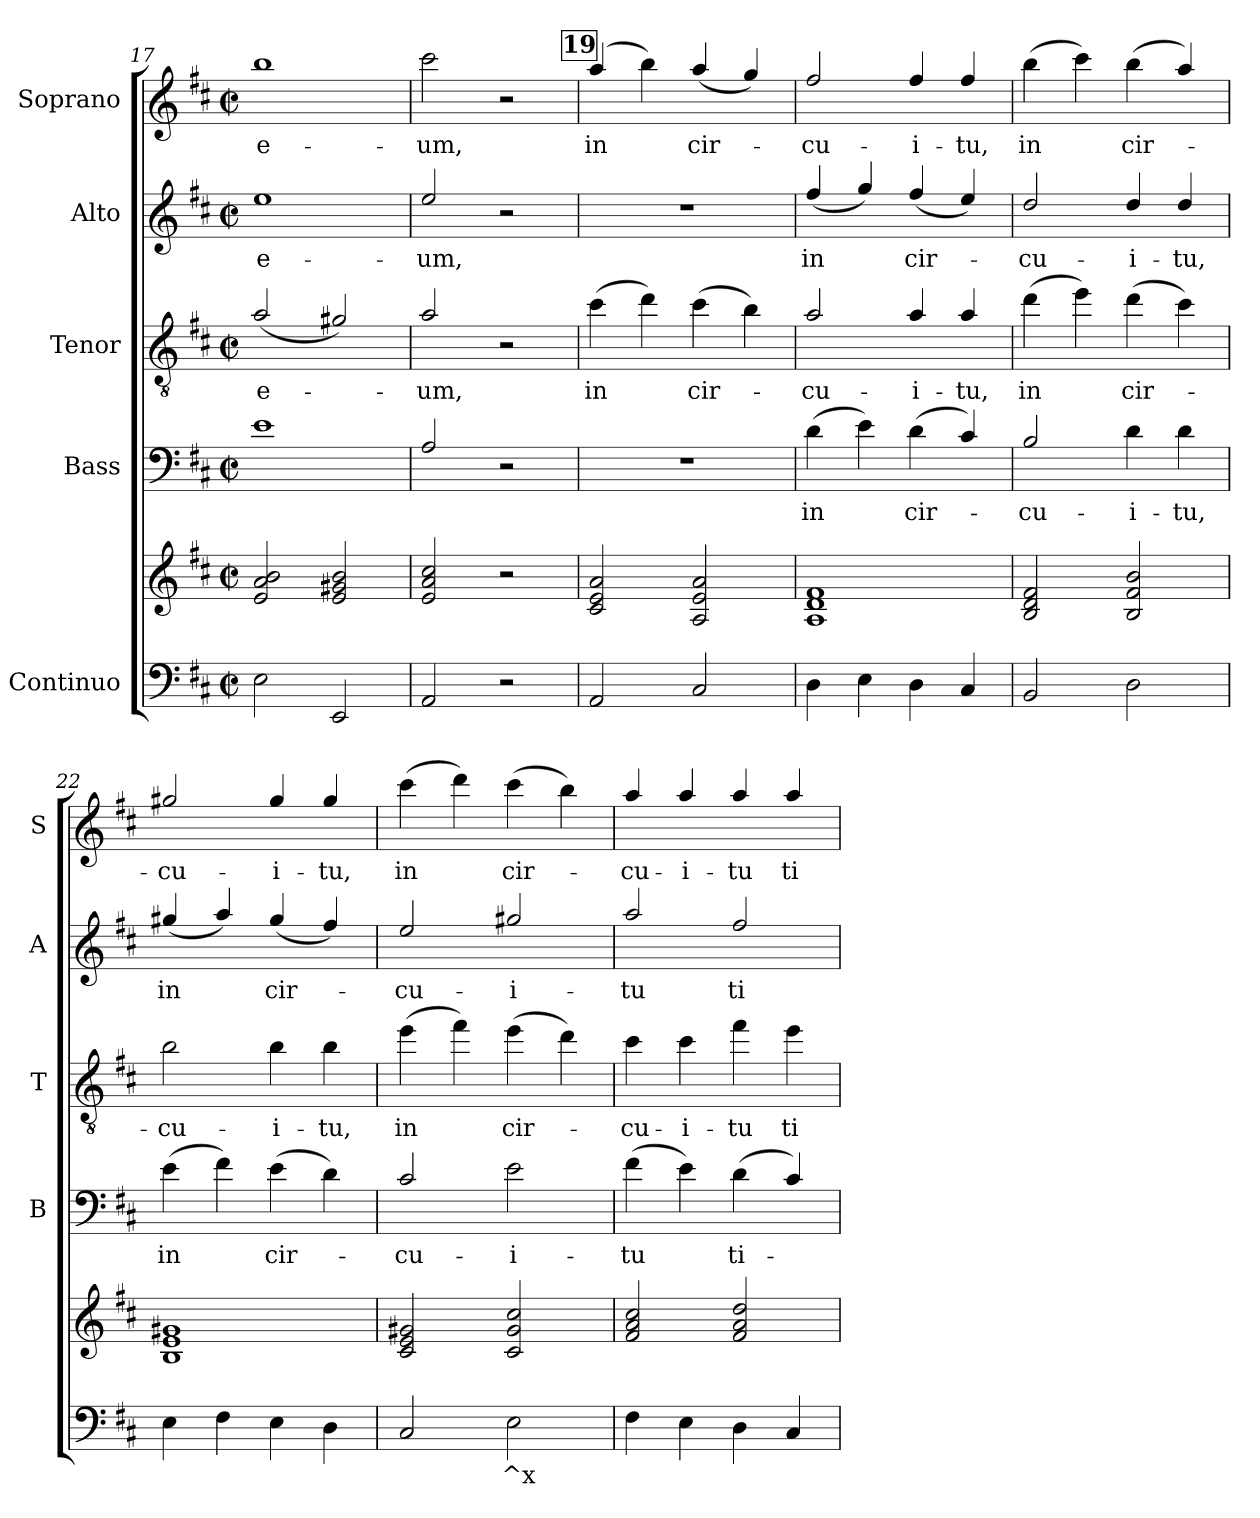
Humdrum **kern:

**kern	**text	**kern	**kern	**text	**kern	**text	**kern	**text	**kern	**text
*part5	*part5	*part5	*part4	*part4	*part3	*part3	*part2	*part2	*part1	*part1
*staff6	*staff6	*staff5	*staff4	*staff4	*staff3	*staff3	*staff2	*staff2	*staff1	*staff1
*I"Continuo	*	*	*I"Bass	*	*I"Tenor	*	*I"Alto	*	*I"Soprano	*
*	*	*	*I'B	*	*I'T	*	*I'A	*	*I'S	*
*clefF4	*	*clefG2	*clefF4	*	*clefGv2	*	*clefG2	*	*clefG2	*
*	*	*	*ITrd7c12	*	*ITrd7c12	*	*ITrd7c12	*	*ITrd7c12	*
*k[f#c#]	*	*k[f#c#]	*k[f#c#]	*	*k[f#c#]	*	*k[f#c#]	*	*k[f#c#]	*
*D:	*	*D:	*D:	*	*D:	*	*D:	*	*D:	*
*M2/2	*	*M2/2	*M2/2	*	*M2/2	*	*M2/2	*	*M2/2	*
*met(c|)	*	*met(c|)	*met(c|)	*	*met(c|)	*	*met(c|)	*	*met(c|)	*
=17	=17	=17	=17	=17	=17	=17	=17	=17	=17	=17
!	!	!	!	!	!	!LO:LY:b	!	!	!	!
!	!	!	!	!	!	!	!	!LO:LY:b	!	!
!	!	!	!	!	!	!	!	!	!	!LO:LY:b
2E\	.	2e!/ 2a!/ 2b!/	1E	.	(<2A/	e-	1e	e-	1b	e-
2EE/	.	2e!/ 2g#X!/ 2b!/	.	.	2G#X/)	.	.	.	.	.
=18	=18	=18	=18	=18	=18	=18	=18	=18	=18	=18
!	!	!	!	!	!	!LO:LY:b	!	!	!	!
!	!	!	!	!	!	!	!	!LO:LY:b	!	!
!	!	!	!	!	!	!	!	!	!	!LO:LY:b
2AA/	.	2e!/ 2a!/ 2cc#!/	2AA/	.	2A/	-um,	2e/	-um,	2cc#\	-um,
2r	.	2r	2r	.	2r	.	2r	.	2r	.
!!LO:PB:g=z
!!LO:REH:place=s1:a:B:fs=8.3:t=19
=19	=19	=19	=19	=19	=19	=19	=19	=19	=19	=19
!	!	!	!	!	!	!LO:LY:b	!	!	!	!
!	!	!	!	!	!	!	!	!	!	!LO:LY:b
2AA/	.	2c#!/ 2e!/ 2a!/	1r	.	(>4c#\	in	1r	.	(4a/	in
.	.	.	.	.	4d\)	.	.	.	4b\)	.
!	!	!	!	!	!	!LO:LY:b	!	!	!	!
!	!	!	!	!	!	!	!	!	!	!LO:LY:b
2C#/	.	2A!/ 2e!/ 2a!/	.	.	(>4c#\	cir-	.	.	(<4a/	cir-
.	.	.	.	.	4B\)	.	.	.	4g/)	.
=20	=20	=20	=20	=20	=20	=20	=20	=20	=20	=20
!	!	!	!	!LO:LY:b	!	!	!	!	!	!
!	!	!	!	!	!	!LO:LY:b	!	!	!	!
!	!	!	!	!	!	!	!	!LO:LY:b	!	!
!	!	!	!	!	!	!	!	!	!	!LO:LY:b
4D\	.	1A! 1d! 1f#!	(>4D\	in	2A/	-cu-	(<4f#/	in	2f#/	-cu-
4E\	.	.	4E\)	.	.	.	4g/)	.	.	.
!	!	!	!	!LO:LY:b	!	!	!	!	!	!
!	!	!	!	!	!	!LO:LY:b	!	!	!	!
!	!	!	!	!	!	!	!	!LO:LY:b	!	!
!	!	!	!	!	!	!	!	!	!	!LO:LY:b
4D\	.	.	(>4D\	cir-	4A/	-i-	(<4f#/	cir-	4f#/	-i-
!	!	!	!	!	!	!LO:LY:b	!	!	!	!
!	!	!	!	!	!	!	!	!	!	!LO:LY:b
4C#/	.	.	4C#/)	.	4A/	-tu,	4e/)	.	4f#/	-tu,
=21	=21	=21	=21	=21	=21	=21	=21	=21	=21	=21
!	!	!	!	!LO:LY:b	!	!	!	!	!	!
!	!	!	!	!	!	!LO:LY:b	!	!	!	!
!	!	!	!	!	!	!	!	!LO:LY:b	!	!
!	!	!	!	!	!	!	!	!	!	!LO:LY:b
2BB/	.	2B!/ 2d!/ 2f#!/	2BB/	-cu-	(>4d\	in	2d/	-cu-	(>4b\	in
.	.	.	.	.	4e\)	.	.	.	4cc#\)	.
!	!	!	!	!LO:LY:b	!	!	!	!	!	!
!	!	!	!	!	!	!LO:LY:b	!	!	!	!
!	!	!	!	!	!	!	!	!LO:LY:b	!	!
!	!	!	!	!	!	!	!	!	!	!LO:LY:b
2D\	.	2B!/ 2f#!/ 2b!/	4D\	-i-	(>4d\	cir-	4d/	-i-	(>4b\	cir-
!	!	!	!	!LO:LY:b	!	!	!	!	!	!
!	!	!	!	!	!	!	!	!LO:LY:b	!	!
.	.	.	4D\	-tu,	4c#\)	.	4d/	-tu,	4a/)	.
=22	=22	=22	=22	=22	=22	=22	=22	=22	=22	=22
!	!	!	!	!LO:LY:b	!	!	!	!	!	!
!	!	!	!	!	!	!LO:LY:b	!	!	!	!
!	!	!	!	!	!	!	!	!LO:LY:b	!	!
!	!	!	!	!	!	!	!	!	!	!LO:LY:b
4E\	.	1B! 1e! 1g#X!	(>4E\	in	2B\	-cu-	(<4g#X/	in	2g#X/	-cu-
4F#\	.	.	4F#\)	.	.	.	4a/)	.	.	.
!	!	!	!	!LO:LY:b	!	!	!	!	!	!
!	!	!	!	!	!	!LO:LY:b	!	!	!	!
!	!	!	!	!	!	!	!	!LO:LY:b	!	!
!	!	!	!	!	!	!	!	!	!	!LO:LY:b
4E\	.	.	(>4E\	cir-	4B\	-i-	(<4g#/	cir-	4g#/	-i-
!	!	!	!	!	!	!LO:LY:b	!	!	!	!
!	!	!	!	!	!	!	!	!	!	!LO:LY:b
4D\	.	.	4D\)	.	4B\	-tu,	4f#/)	.	4g#/	-tu,
=23	=23	=23	=23	=23	=23	=23	=23	=23	=23	=23
!	!	!	!	!LO:LY:b	!	!	!	!	!	!
!	!	!	!	!	!	!LO:LY:b	!	!	!	!
!	!	!	!	!	!	!	!	!LO:LY:b	!	!
!	!	!	!	!	!	!	!	!	!	!LO:LY:b
2C#/	.	2c#!/ 2e!/ 2g#X!/	2C#/	-cu-	(>4e\	in	2e/	-cu-	(>4cc#\	in
.	.	.	.	.	4f#\)	.	.	.	4dd\)	.
!	!LO:LY:b	!	!	!	!	!	!	!	!	!
!	!	!	!	!LO:LY:b	!	!	!	!	!	!
!	!	!	!	!	!	!LO:LY:b	!	!	!	!
!	!	!	!	!	!	!	!	!LO:LY:b	!	!
!	!	!	!	!	!	!	!	!	!	!LO:LY:b
2E\	^x	2c#!/ 2g#!/ 2cc#!/	2E\	-i-	(>4e\	cir-	2g#X/	-i-	(>4cc#\	cir-
.	.	.	.	.	4d\)	.	.	.	4b\)	.
=24	=24	=24	=24	=24	=24	=24	=24	=24	=24	=24
!	!	!	!	!LO:LY:b	!	!	!	!	!	!
!	!	!	!	!	!	!LO:LY:b	!	!	!	!
!	!	!	!	!	!	!	!	!LO:LY:b	!	!
!	!	!	!	!	!	!	!	!	!	!LO:LY:b
4F#\	.	2f#!/ 2a!/ 2cc#!/	(>4F#\	-tu	4c#\	-cu-	2a/	-tu	4a/	-cu-
!	!	!	!	!	!	!LO:LY:b	!	!	!	!
!	!	!	!	!	!	!	!	!	!	!LO:LY:b
4E\	.	.	4E\)	.	4c#\	-i-	.	.	4a/	-i-
!	!	!	!	!LO:LY:b	!	!	!	!	!	!
!	!	!	!	!	!	!LO:LY:b	!	!	!	!
!	!	!	!	!	!	!	!	!LO:LY:b	!	!
!	!	!	!	!	!	!	!	!	!	!LO:LY:b
4D\	.	2f#!/ 2a!/ 2dd!/	(>4D\	ti-	4f#\	-tu	2f#/	ti-	4a/	-tu
!	!	!	!	!	!	!LO:LY:b	!	!	!	!
!	!	!	!	!	!	!	!	!	!	!LO:LY:b
4C#/	.	.	4C#/)	.	4e\	ti-	.	.	4a/	ti-
=	=	=	=	=	=	=	=	=	=	=
*-	*-	*-	*-	*-	*-	*-	*-	*-	*-	*-
